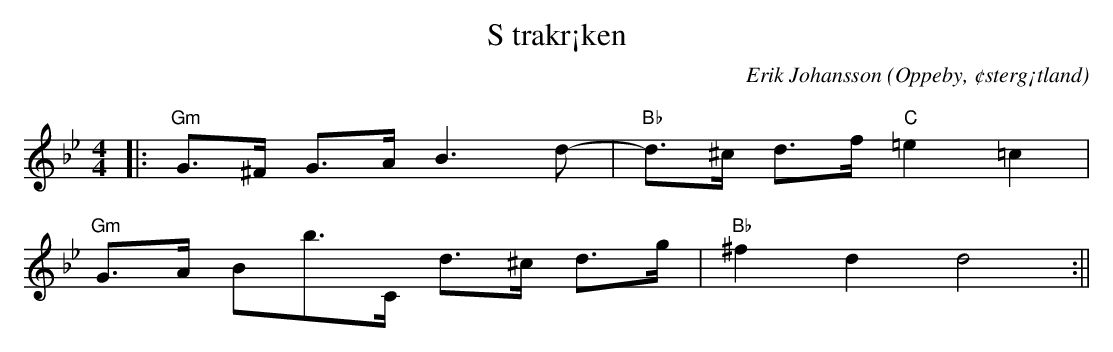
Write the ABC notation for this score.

X:1
T:S trakr¡ken
C:Erik Johansson
O:Oppeby, ¢sterg¡tland
Q:130
M:4/4
L:1/8
K:Gm
|:"Gm"G>^F G>A B3 d-|"Bb" d>^c d>f"C" =e2 =c2|
  "Gm"G>A Bb>C d>^c d>g|"Bb" ^f2 d2 d4 :||
